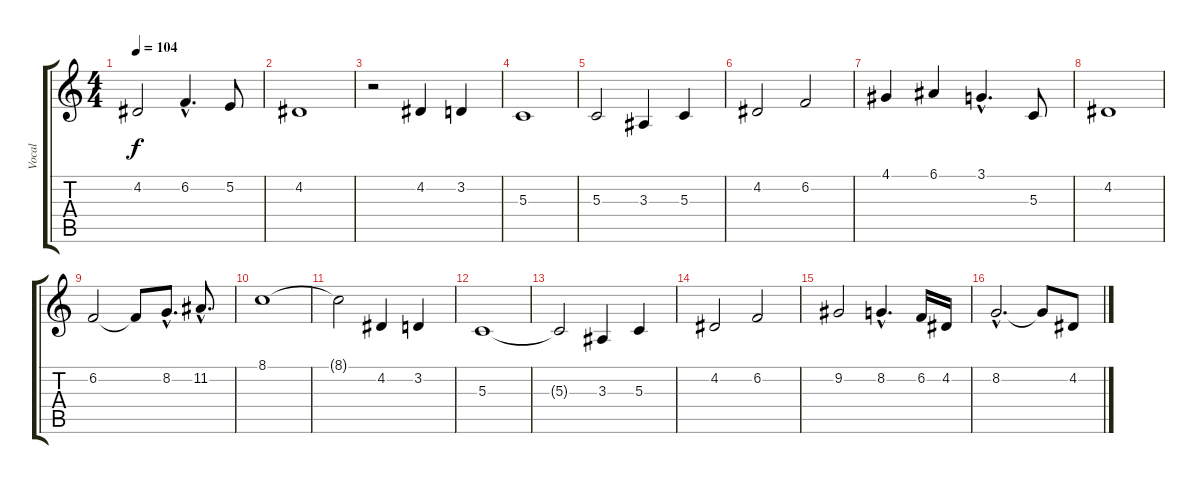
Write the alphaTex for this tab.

\track ("Vocal" "Vocal") {instrument viola}
\staff {score tabs}
\tuning (E4 B3 G3 D3 A2 E2) {hide}
\ts (4 4)
\tempo 104
\clef g2
\ks c
4.2.2{dy f} 6.2{hac}.4{d} 5.2.8 |
4.2.1 |
r.2 4.2.4 3.2.4 |
5.3.1 |
5.3.2 3.3.4 5.3.4 |
4.2.2 6.2.2 |
4.1.4 6.1.4 3.1{hac}.4{d} 5.3.8 |
4.2.1 |
6.2.2 6.2{t}.8 8.2{hac}.8{d} 11.2{hac}.8{d} |
8.1.1 |
8.1{t}.2 4.2.4 3.2.4 |
5.3.1 |
5.3{t}.2 3.3.4 5.3.4 |
4.2.2 6.2.2 |
9.2.2 8.2{hac}.4{d} 6.2.16 4.2.16 |
8.2{hac}.2{d} 8.2{t}.8 4.2.8
